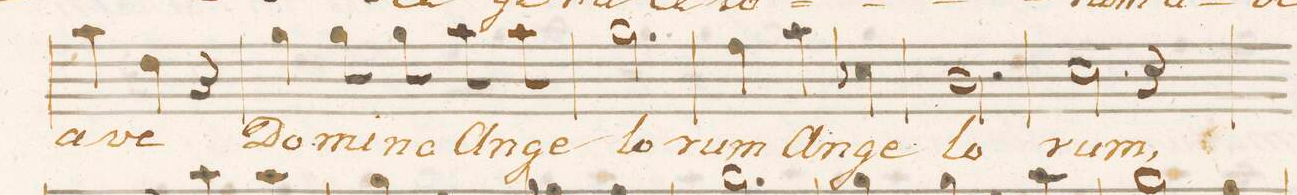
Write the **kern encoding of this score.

**kern	**text
*I"Alto.	*
*clefC3	*
*k[b-e-a-d-]	*
*M3/4	*
4b-\	a-
4e-\	-ve
4r	.
=6	=6
4a-\	Do-
8a-\	-mi-
8a-\	-na
8b-\	An-
8b-\	-ge-
=7	=7
2.a-\	-lo-
=8	=8
4g\	-rum
4b-\	An-
4d-X\	-ge-
=9	=9
2.c\	-lo-
=10	=10
2d-\	-rum,
4r	.
=11	=11
*-	*-
